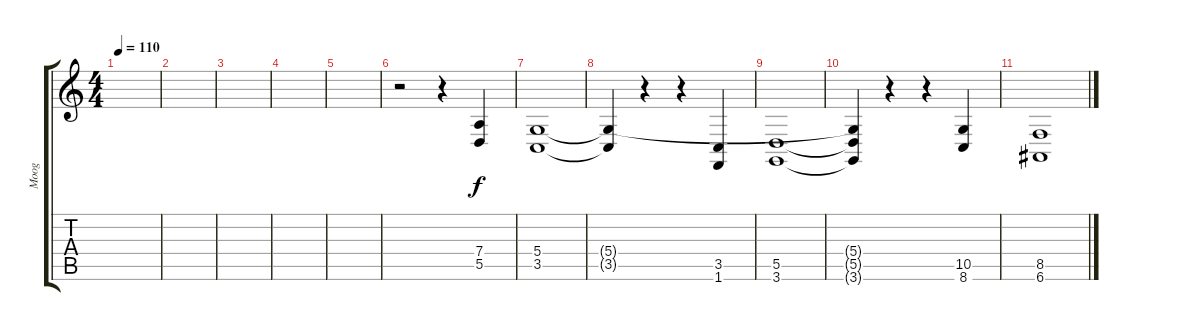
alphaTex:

\track ("Moog" "Moog") {instrument fx8scifi}
\staff {score tabs}
\tuning (E4 B3 G3 D3 A2 E2) {hide}
\ts (4 4)
\tempo 110
\clef g2
\ks c
|
|
|
|
|
r.2 r.4 (7.4 5.5).4 |
(5.4 3.5).1 |
(5.4{t} 3.5{t}).4 r.4 r.4 (3.5 1.6).4 |
(5.5 3.6).1 |
(5.4{t} 5.5{t} 3.6{t}).4 r.4 r.4 (10.5 8.6).4 |
(8.5 6.6).1
